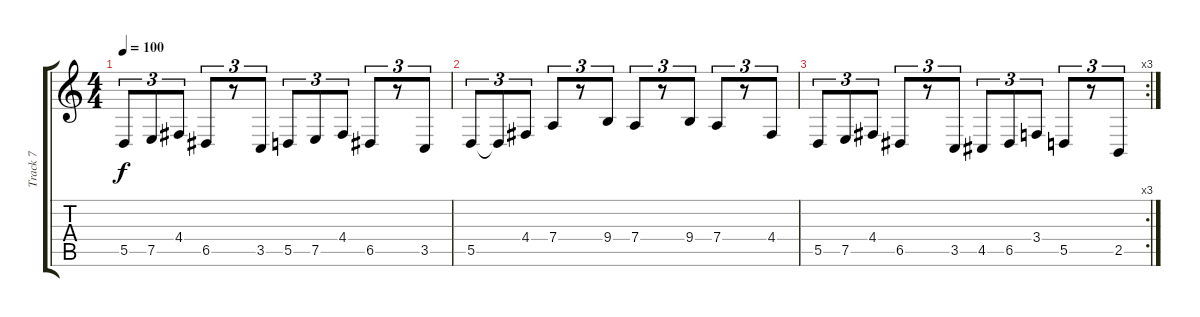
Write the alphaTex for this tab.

\track ("Track 7" "Track 7") {instrument tuba}
\staff {score tabs}
\tuning (E4 B3 G3 D3 A2 E2) {hide}
\ts (4 4)
\tempo 100
\clef g2
\ks c
5.5.8{tu (3 2) dy f} 7.5.8{tu (3 2)} 4.4.8{tu (3 2)} 6.5.8{tu (3 2)} r.8{tu (3 2)} 3.5.8{tu (3 2)} 5.5.8{tu (3 2)} 7.5.8{tu (3 2)} 4.4.8{tu (3 2)} 6.5.8{tu (3 2)} r.8{tu (3 2)} 3.5.8{tu (3 2)} |
5.5.8{tu (3 2)} 5.5{t}.8{tu (3 2)} 4.4.8{tu (3 2)} 7.4.8{tu (3 2)} r.8{tu (3 2)} 9.4.8{tu (3 2)} 7.4.8{tu (3 2)} r.8{tu (3 2)} 9.4.8{tu (3 2)} 7.4.8{tu (3 2)} r.8{tu (3 2)} 4.4.8{tu (3 2)} |
\rc 3
5.5.8{tu (3 2)} 7.5.8{tu (3 2)} 4.4.8{tu (3 2)} 6.5.8{tu (3 2)} r.8{tu (3 2)} 3.5.8{tu (3 2)} 4.5.8{tu (3 2)} 6.5.8{tu (3 2)} 3.4.8{tu (3 2)} 5.5.8{tu (3 2)} r.8{tu (3 2)} 2.5.8{tu (3 2)}
